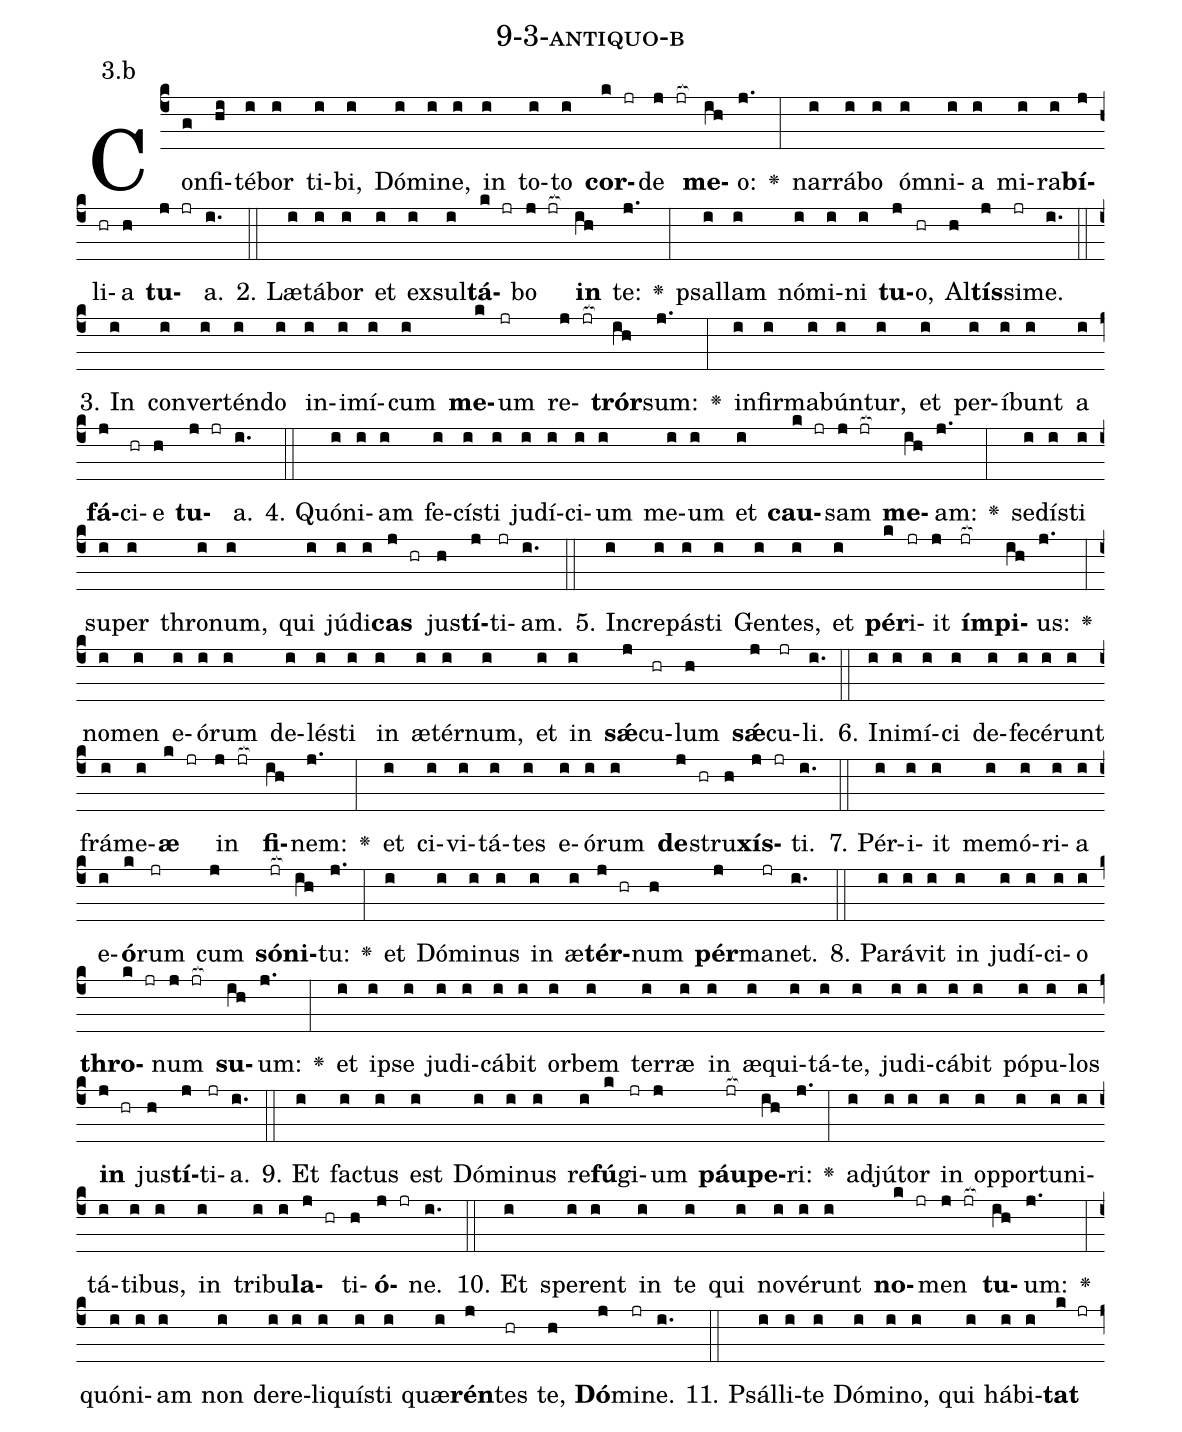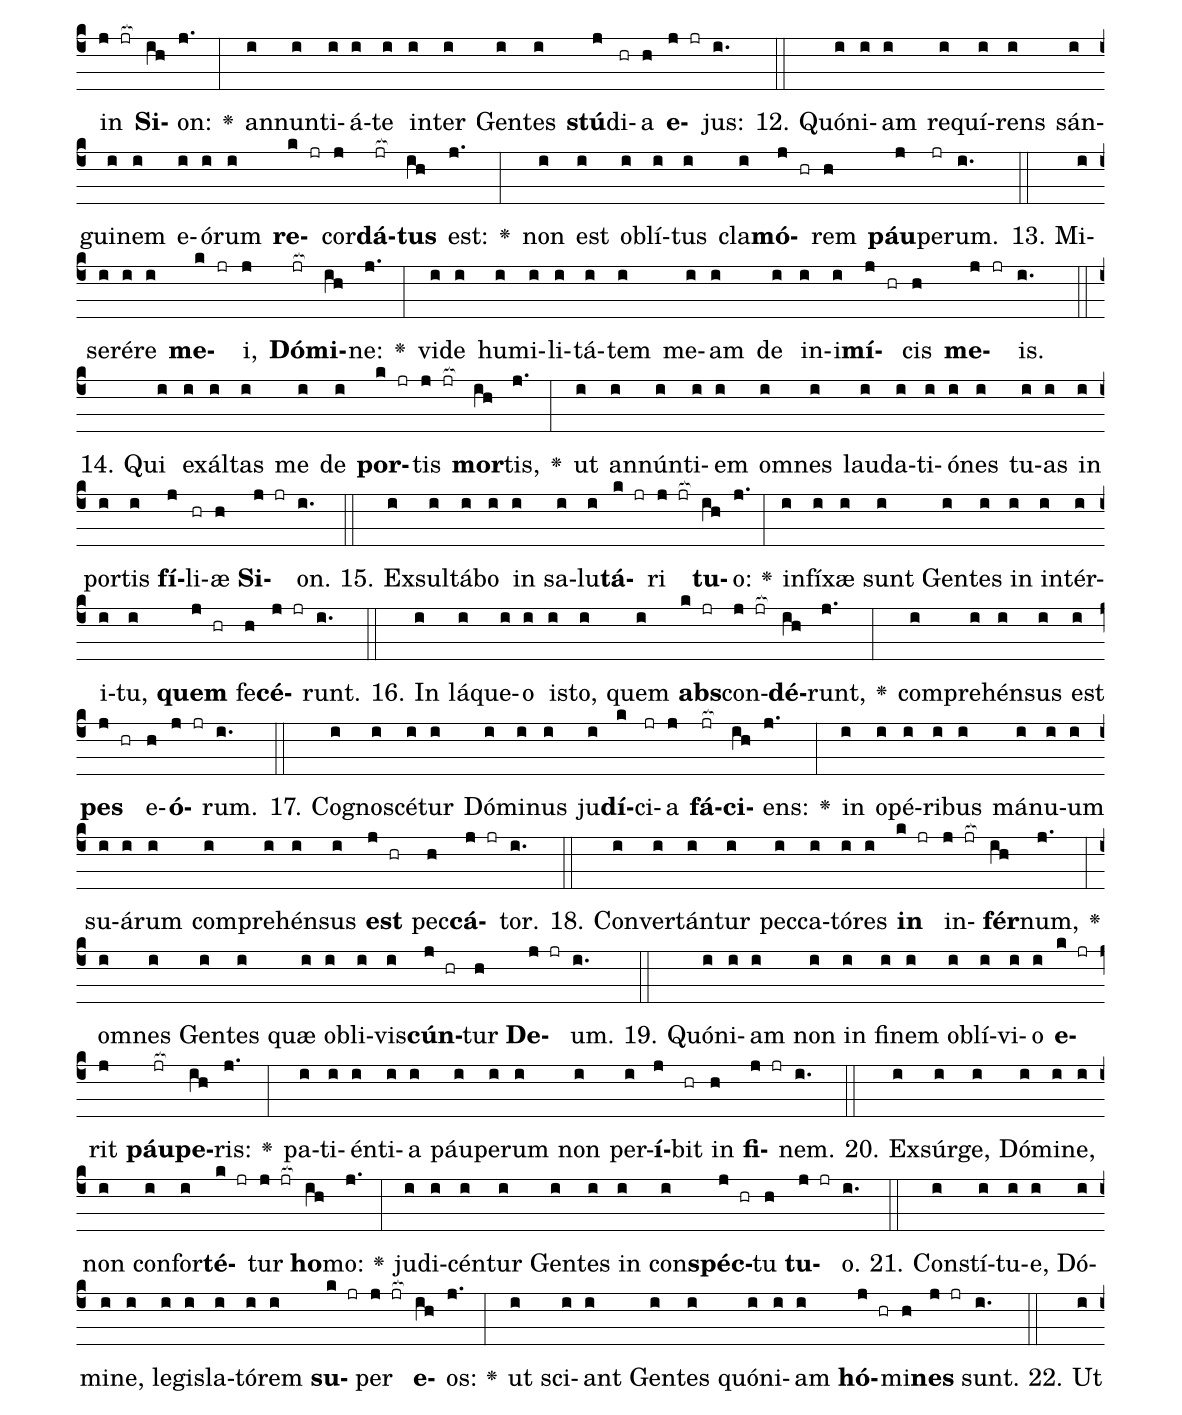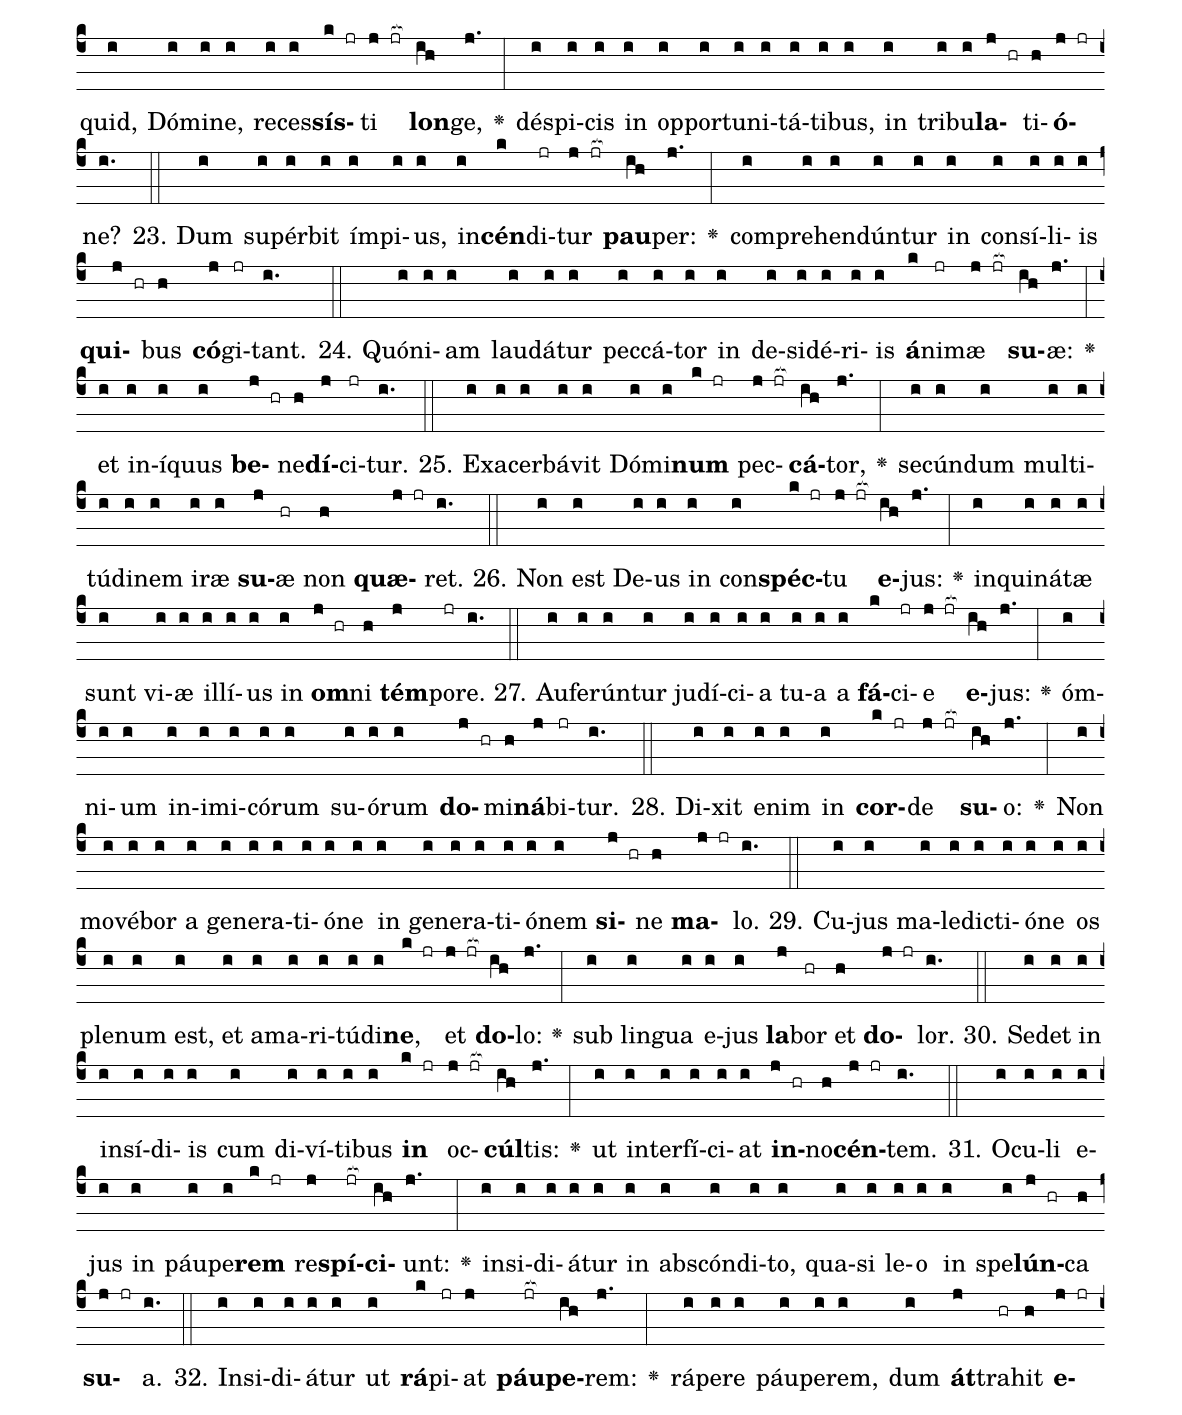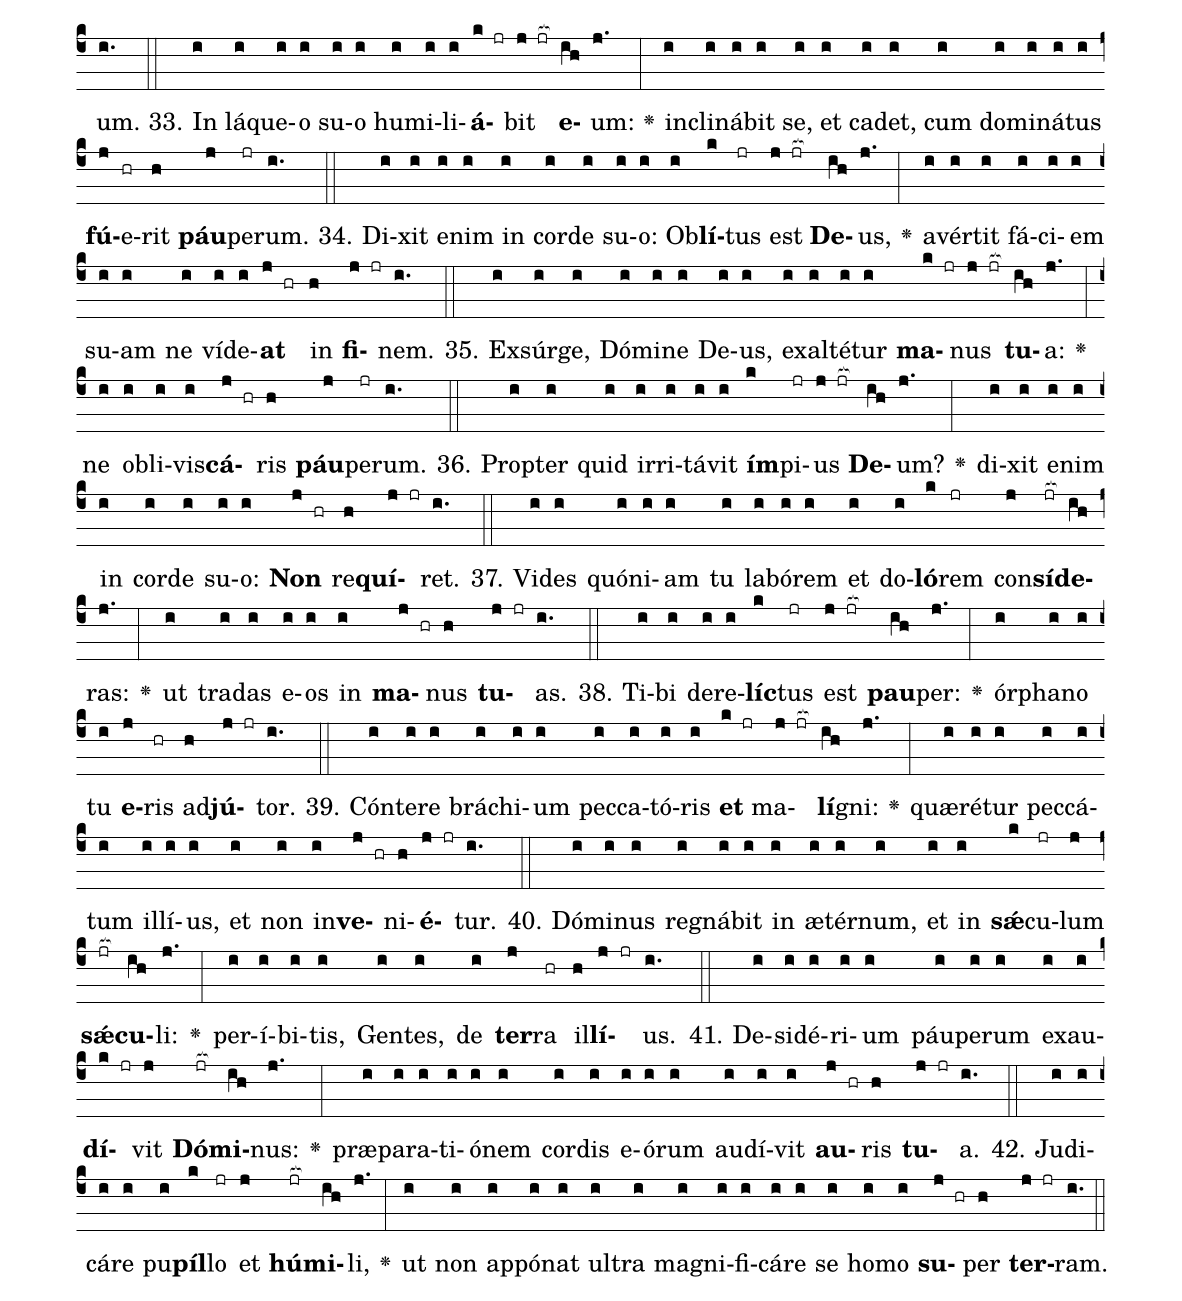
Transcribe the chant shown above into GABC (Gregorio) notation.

name: 9-3-antiquo-b;
annotation: 3.b;
%%
(c4)Con(g)fi(hi)té(i)bor(i) ti(i)bi,(i) Dó(i)mi(i)ne,(i) in(i) to(i)to(i) <b>cor</b>(k jr)de(j jr[ocb:1{]) <b>me</b>(ih[ocb:0}])o:(j.) <v>\greheightstar</v>(:) nar(i)rá(i)bo(i) óm(i)ni(i)a(i) mi(i)ra(i)<b>bí</b>(j)li(hr)a(h) <b>tu</b>(j jr)a.(i.) (::)
2. Læ(i)tá(i)bor(i) et(i) ex(i)sul(i)<b>tá</b>(k jr)bo(j jr[ocb:1{]) <b>in</b>(ih[ocb:0}]) te:(j.) <v>\greheightstar</v>(:) psal(i)lam(i) nó(i)mi(i)ni(i) <b>tu</b>(j)o,(hr) Al(h)<b>tís</b>(j)si(jr)me.(i.) (::)
3. In(i) con(i)ver(i)tén(i)do(i) in(i)i(i)mí(i)cum(i) <b>me</b>(k)um(jr) re(j jr[ocb:1{])<b>trór</b>(ih[ocb:0}])sum:(j.) <v>\greheightstar</v>(:) in(i)fir(i)ma(i)bún(i)tur,(i) et(i) per(i)í(i)bunt(i) a(i) <b>fá</b>(j)ci(hr)e(h) <b>tu</b>(j jr)a.(i.) (::)
4. Quón(i)i(i)am(i) fe(i)cís(i)ti(i) ju(i)dí(i)ci(i)um(i) me(i)um(i) et(i) <b>cau</b>(k jr)sam(j jr[ocb:1{]) <b>me</b>(ih[ocb:0}])am:(j.) <v>\greheightstar</v>(:) se(i)dís(i)ti(i) su(i)per(i) thro(i)num,(i) qui(i) jú(i)di(i)<b>cas</b>(j hr) jus(h)<b>tí</b>(j)ti(jr)am.(i.) (::)
5. In(i)cre(i)pás(i)ti(i) Gen(i)tes,(i) et(i) <b>pér</b>(k)i(jr)it(j) <b>ím</b>(jr[ocb:1{])<b>pi</b>(ih[ocb:0}])us:(j.) <v>\greheightstar</v>(:) no(i)men(i) e(i)ó(i)rum(i) de(i)lés(i)ti(i) in(i) æ(i)tér(i)num,(i) et(i) in(i) <b>sǽ</b>(j)cu(hr)lum(h) <b>sǽ</b>(j)cu(jr)li.(i.) (::)
6. In(i)i(i)mí(i)ci(i) de(i)fe(i)cé(i)runt(i) frá(i)me(i)<b>æ</b>(k jr) in(j jr[ocb:1{]) <b>fi</b>(ih[ocb:0}])nem:(j.) <v>\greheightstar</v>(:) et(i) ci(i)vi(i)tá(i)tes(i) e(i)ó(i)rum(i) <b>de</b>(j hr)stru(h)<b>xís</b>(j jr)ti.(i.) (::)
7. Pér(i)i(i)it(i) me(i)mó(i)ri(i)a(i) e(i)<b>ó</b>(k)rum(jr) cum(j) <b>só</b>(jr[ocb:1{])<b>ni</b>(ih[ocb:0}])tu:(j.) <v>\greheightstar</v>(:) et(i) Dó(i)mi(i)nus(i) in(i) æ(i)<b>tér</b>(j hr)num(h) <b>pér</b>(j)ma(jr)net.(i.) (::)
8. Pa(i)rá(i)vit(i) in(i) ju(i)dí(i)ci(i)o(i) <b>thro</b>(k jr)num(j jr[ocb:1{]) <b>su</b>(ih[ocb:0}])um:(j.) <v>\greheightstar</v>(:) et(i) ip(i)se(i) ju(i)di(i)cá(i)bit(i) or(i)bem(i) ter(i)ræ(i) in(i) æ(i)qui(i)tá(i)te,(i) ju(i)di(i)cá(i)bit(i) pó(i)pu(i)los(i) <b>in</b>(j hr) jus(h)<b>tí</b>(j)ti(jr)a.(i.) (::)
9. Et(i) fac(i)tus(i) est(i) Dó(i)mi(i)nus(i) re(i)<b>fú</b>(k)gi(jr)um(j) <b>páu</b>(jr[ocb:1{])<b>pe</b>(ih[ocb:0}])ri:(j.) <v>\greheightstar</v>(:) ad(i)jú(i)tor(i) in(i) op(i)por(i)tu(i)ni(i)tá(i)ti(i)bus,(i) in(i) tri(i)bu(i)<b>la</b>(j hr)ti(h)<b>ó</b>(j jr)ne.(i.) (::)
10. Et(i) spe(i)rent(i) in(i) te(i) qui(i) no(i)vé(i)runt(i) <b>no</b>(k jr)men(j jr[ocb:1{]) <b>tu</b>(ih[ocb:0}])um:(j.) <v>\greheightstar</v>(:) quón(i)i(i)am(i) non(i) de(i)re(i)li(i)quís(i)ti(i) quæ(i)<b>rén</b>(j)tes(hr) te,(h) <b>Dó</b>(j)mi(jr)ne.(i.) (::)
11. Psál(i)li(i)te(i) Dó(i)mi(i)no,(i) qui(i) há(i)bi(i)<b>tat</b>(k jr) in(j jr[ocb:1{]) <b>Si</b>(ih[ocb:0}])on:(j.) <v>\greheightstar</v>(:) an(i)nun(i)ti(i)á(i)te(i) in(i)ter(i) Gen(i)tes(i) <b>stú</b>(j)di(hr)a(h) <b>e</b>(j jr)jus:(i.) (::)
12. Quón(i)i(i)am(i) re(i)quí(i)rens(i) sán(i)gui(i)nem(i) e(i)ó(i)rum(i) <b>re</b>(k jr)cor(j)<b>dá</b>(jr[ocb:1{])<b>tus</b>(ih[ocb:0}]) est:(j.) <v>\greheightstar</v>(:) non(i) est(i) ob(i)lí(i)tus(i) cla(i)<b>mó</b>(j hr)rem(h) <b>páu</b>(j)pe(jr)rum.(i.) (::)
13. Mi(i)se(i)ré(i)re(i) <b>me</b>(k jr)i,(j) <b>Dó</b>(jr[ocb:1{])<b>mi</b>(ih[ocb:0}])ne:(j.) <v>\greheightstar</v>(:) vi(i)de(i) hu(i)mi(i)li(i)tá(i)tem(i) me(i)am(i) de(i) in(i)i(i)<b>mí</b>(j hr)cis(h) <b>me</b>(j jr)is.(i.) (::)
14. Qui(i) ex(i)ál(i)tas(i) me(i) de(i) <b>por</b>(k jr)tis(j jr[ocb:1{]) <b>mor</b>(ih[ocb:0}])tis,(j.) <v>\greheightstar</v>(:) ut(i) an(i)nún(i)ti(i)em(i) om(i)nes(i) lau(i)da(i)ti(i)ó(i)nes(i) tu(i)as(i) in(i) por(i)tis(i) <b>fí</b>(j)li(hr)æ(h) <b>Si</b>(j jr)on.(i.) (::)
15. Ex(i)sul(i)tá(i)bo(i) in(i) sa(i)lu(i)<b>tá</b>(k jr)ri(j jr[ocb:1{]) <b>tu</b>(ih[ocb:0}])o:(j.) <v>\greheightstar</v>(:) in(i)fí(i)xæ(i) sunt(i) Gen(i)tes(i) in(i) in(i)tér(i)i(i)tu,(i) <b>quem</b>(j hr) fe(h)<b>cé</b>(j jr)runt.(i.) (::)
16. In(i) lá(i)que(i)o(i) is(i)to,(i) quem(i) <b>abs</b>(k jr)con(j jr[ocb:1{])<b>dé</b>(ih[ocb:0}])runt,(j.) <v>\greheightstar</v>(:) com(i)pre(i)hén(i)sus(i) est(i) <b>pes</b>(j hr) e(h)<b>ó</b>(j jr)rum.(i.) (::)
17. Co(i)gno(i)scé(i)tur(i) Dó(i)mi(i)nus(i) ju(i)<b>dí</b>(k)ci(jr)a(j) <b>fá</b>(jr[ocb:1{])<b>ci</b>(ih[ocb:0}])ens:(j.) <v>\greheightstar</v>(:) in(i) o(i)pé(i)ri(i)bus(i) má(i)nu(i)um(i) su(i)á(i)rum(i) com(i)pre(i)hén(i)sus(i) <b>est</b>(j hr) pec(h)<b>cá</b>(j jr)tor.(i.) (::)
18. Con(i)ver(i)tán(i)tur(i) pec(i)ca(i)tó(i)res(i) <b>in</b>(k jr) in(j jr[ocb:1{])<b>fér</b>(ih[ocb:0}])num,(j.) <v>\greheightstar</v>(:) om(i)nes(i) Gen(i)tes(i) quæ(i) ob(i)li(i)vis(i)<b>cún</b>(j hr)tur(h) <b>De</b>(j jr)um.(i.) (::)
19. Quón(i)i(i)am(i) non(i) in(i) fi(i)nem(i) ob(i)lí(i)vi(i)o(i) <b>e</b>(k jr)rit(j) <b>páu</b>(jr[ocb:1{])<b>pe</b>(ih[ocb:0}])ris:(j.) <v>\greheightstar</v>(:) pa(i)ti(i)én(i)ti(i)a(i) páu(i)pe(i)rum(i) non(i) per(i)<b>í</b>(j)bit(hr) in(h) <b>fi</b>(j jr)nem.(i.) (::)
20. Ex(i)súr(i)ge,(i) Dó(i)mi(i)ne,(i) non(i) con(i)for(i)<b>té</b>(k jr)tur(j jr[ocb:1{]) <b>ho</b>(ih[ocb:0}])mo:(j.) <v>\greheightstar</v>(:) ju(i)di(i)cén(i)tur(i) Gen(i)tes(i) in(i) con(i)<b>spéc</b>(j hr)tu(h) <b>tu</b>(j jr)o.(i.) (::)
21. Con(i)stí(i)tu(i)e,(i) Dó(i)mi(i)ne,(i) le(i)gis(i)la(i)tó(i)rem(i) <b>su</b>(k jr)per(j jr[ocb:1{]) <b>e</b>(ih[ocb:0}])os:(j.) <v>\greheightstar</v>(:) ut(i) sci(i)ant(i) Gen(i)tes(i) quón(i)i(i)am(i) <b>hó</b>(j hr)mi(h)<b>nes</b>(j jr) sunt.(i.) (::)
22. Ut(i) quid,(i) Dó(i)mi(i)ne,(i) re(i)ces(i)<b>sís</b>(k jr)ti(j jr[ocb:1{]) <b>lon</b>(ih[ocb:0}])ge,(j.) <v>\greheightstar</v>(:) dé(i)spi(i)cis(i) in(i) op(i)por(i)tu(i)ni(i)tá(i)ti(i)bus,(i) in(i) tri(i)bu(i)<b>la</b>(j hr)ti(h)<b>ó</b>(j jr)ne?(i.) (::)
23. Dum(i) su(i)pér(i)bit(i) ím(i)pi(i)us,(i) in(i)<b>cén</b>(k)di(jr)tur(j jr[ocb:1{]) <b>pau</b>(ih[ocb:0}])per:(j.) <v>\greheightstar</v>(:) com(i)pre(i)hen(i)dún(i)tur(i) in(i) con(i)sí(i)li(i)is(i) <b>qui</b>(j hr)bus(h) <b>có</b>(j)gi(jr)tant.(i.) (::)
24. Quón(i)i(i)am(i) lau(i)dá(i)tur(i) pec(i)cá(i)tor(i) in(i) de(i)si(i)dé(i)ri(i)is(i) <b>á</b>(k)ni(jr)mæ(j jr[ocb:1{]) <b>su</b>(ih[ocb:0}])æ:(j.) <v>\greheightstar</v>(:) et(i) in(i)í(i)quus(i) <b>be</b>(j hr)ne(h)<b>dí</b>(j)ci(jr)tur.(i.) (::)
25. Ex(i)a(i)cer(i)bá(i)vit(i) Dó(i)mi(i)<b>num</b>(k jr) pec(j jr[ocb:1{])<b>cá</b>(ih[ocb:0}])tor,(j.) <v>\greheightstar</v>(:) se(i)cún(i)dum(i) mul(i)ti(i)tú(i)di(i)nem(i) i(i)ræ(i) <b>su</b>(j)æ(hr) non(h) <b>quæ</b>(j jr)ret.(i.) (::)
26. Non(i) est(i) De(i)us(i) in(i) con(i)<b>spéc</b>(k jr)tu(j jr[ocb:1{]) <b>e</b>(ih[ocb:0}])jus:(j.) <v>\greheightstar</v>(:) in(i)qui(i)ná(i)tæ(i) sunt(i) vi(i)æ(i) il(i)lí(i)us(i) in(i) <b>om</b>(j hr)ni(h) <b>tém</b>(j)po(jr)re.(i.) (::)
27. Au(i)fe(i)rún(i)tur(i) ju(i)dí(i)ci(i)a(i) tu(i)a(i) a(i) <b>fá</b>(k)ci(jr)e(j jr[ocb:1{]) <b>e</b>(ih[ocb:0}])jus:(j.) <v>\greheightstar</v>(:) óm(i)ni(i)um(i) in(i)i(i)mi(i)có(i)rum(i) su(i)ó(i)rum(i) <b>do</b>(j hr)mi(h)<b>ná</b>(j)bi(jr)tur.(i.) (::)
28. Di(i)xit(i) e(i)nim(i) in(i) <b>cor</b>(k jr)de(j jr[ocb:1{]) <b>su</b>(ih[ocb:0}])o:(j.) <v>\greheightstar</v>(:) Non(i) mo(i)vé(i)bor(i) a(i) ge(i)ne(i)ra(i)ti(i)ó(i)ne(i) in(i) ge(i)ne(i)ra(i)ti(i)ó(i)nem(i) <b>si</b>(j hr)ne(h) <b>ma</b>(j jr)lo.(i.) (::)
29. Cu(i)jus(i) ma(i)le(i)dic(i)ti(i)ó(i)ne(i) os(i) ple(i)num(i) est,(i) et(i) a(i)ma(i)ri(i)tú(i)di(i)<b>ne</b>,(k jr) et(j jr[ocb:1{]) <b>do</b>(ih[ocb:0}])lo:(j.) <v>\greheightstar</v>(:) sub(i) lin(i)gua(i) e(i)jus(i) <b>la</b>(j)bor(hr) et(h) <b>do</b>(j jr)lor.(i.) (::)
30. Se(i)det(i) in(i) in(i)sí(i)di(i)is(i) cum(i) di(i)ví(i)ti(i)bus(i) <b>in</b>(k jr) oc(j jr[ocb:1{])<b>cúl</b>(ih[ocb:0}])tis:(j.) <v>\greheightstar</v>(:) ut(i) in(i)ter(i)fí(i)ci(i)at(i) <b>in</b>(j hr)no(h)<b>cén</b>(j jr)tem.(i.) (::)
31. O(i)cu(i)li(i) e(i)jus(i) in(i) páu(i)pe(i)<b>rem</b>(k jr) re(j)<b>spí</b>(jr[ocb:1{])<b>ci</b>(ih[ocb:0}])unt:(j.) <v>\greheightstar</v>(:) in(i)si(i)di(i)á(i)tur(i) in(i) abs(i)cón(i)di(i)to,(i) qua(i)si(i) le(i)o(i) in(i) spe(i)<b>lún</b>(j hr)ca(h) <b>su</b>(j jr)a.(i.) (::)
32. In(i)si(i)di(i)á(i)tur(i) ut(i) <b>rá</b>(k)pi(jr)at(j) <b>páu</b>(jr[ocb:1{])<b>pe</b>(ih[ocb:0}])rem:(j.) <v>\greheightstar</v>(:) rá(i)pe(i)re(i) páu(i)pe(i)rem,(i) dum(i) <b>át</b>(j)tra(hr)hit(h) <b>e</b>(j jr)um.(i.) (::)
33. In(i) lá(i)que(i)o(i) su(i)o(i) hu(i)mi(i)li(i)<b>á</b>(k jr)bit(j jr[ocb:1{]) <b>e</b>(ih[ocb:0}])um:(j.) <v>\greheightstar</v>(:) in(i)cli(i)ná(i)bit(i) se,(i) et(i) ca(i)det,(i) cum(i) do(i)mi(i)ná(i)tus(i) <b>fú</b>(j)e(hr)rit(h) <b>páu</b>(j)pe(jr)rum.(i.) (::)
34. Di(i)xit(i) e(i)nim(i) in(i) cor(i)de(i) su(i)o:(i) Ob(i)<b>lí</b>(k)tus(jr) est(j jr[ocb:1{]) <b>De</b>(ih[ocb:0}])us,(j.) <v>\greheightstar</v>(:) a(i)vér(i)tit(i) fá(i)ci(i)em(i) su(i)am(i) ne(i) ví(i)de(i)<b>at</b>(j hr) in(h) <b>fi</b>(j jr)nem.(i.) (::)
35. Ex(i)súr(i)ge,(i) Dó(i)mi(i)ne(i) De(i)us,(i) ex(i)al(i)té(i)tur(i) <b>ma</b>(k jr)nus(j jr[ocb:1{]) <b>tu</b>(ih[ocb:0}])a:(j.) <v>\greheightstar</v>(:) ne(i) ob(i)li(i)vis(i)<b>cá</b>(j hr)ris(h) <b>páu</b>(j)pe(jr)rum.(i.) (::)
36. Prop(i)ter(i) quid(i) ir(i)ri(i)tá(i)vit(i) <b>ím</b>(k)pi(jr)us(j jr[ocb:1{]) <b>De</b>(ih[ocb:0}])um?(j.) <v>\greheightstar</v>(:) di(i)xit(i) e(i)nim(i) in(i) cor(i)de(i) su(i)o:(i) <b>Non</b>(j hr) re(h)<b>quí</b>(j jr)ret.(i.) (::)
37. Vi(i)des(i) quón(i)i(i)am(i) tu(i) la(i)bó(i)rem(i) et(i) do(i)<b>ló</b>(k)rem(jr) con(j)<b>sí</b>(jr[ocb:1{])<b>de</b>(ih[ocb:0}])ras:(j.) <v>\greheightstar</v>(:) ut(i) tra(i)das(i) e(i)os(i) in(i) <b>ma</b>(j hr)nus(h) <b>tu</b>(j jr)as.(i.) (::)
38. Ti(i)bi(i) de(i)re(i)<b>líc</b>(k)tus(jr) est(j jr[ocb:1{]) <b>pau</b>(ih[ocb:0}])per:(j.) <v>\greheightstar</v>(:) ór(i)pha(i)no(i) tu(i) <b>e</b>(j)ris(hr) ad(h)<b>jú</b>(j jr)tor.(i.) (::)
39. Cón(i)te(i)re(i) brá(i)chi(i)um(i) pec(i)ca(i)tó(i)ris(i) <b>et</b>(k jr) ma(j jr[ocb:1{])<b>lí</b>(ih[ocb:0}])gni:(j.) <v>\greheightstar</v>(:) quæ(i)ré(i)tur(i) pec(i)cá(i)tum(i) il(i)lí(i)us,(i) et(i) non(i) in(i)<b>ve</b>(j hr)ni(h)<b>é</b>(j jr)tur.(i.) (::)
40. Dó(i)mi(i)nus(i) re(i)gná(i)bit(i) in(i) æ(i)tér(i)num,(i) et(i) in(i) <b>sǽ</b>(k)cu(jr)lum(j) <b>sǽ</b>(jr[ocb:1{])<b>cu</b>(ih[ocb:0}])li:(j.) <v>\greheightstar</v>(:) per(i)í(i)bi(i)tis,(i) Gen(i)tes,(i) de(i) <b>ter</b>(j)ra(hr) il(h)<b>lí</b>(j jr)us.(i.) (::)
41. De(i)si(i)dé(i)ri(i)um(i) páu(i)pe(i)rum(i) ex(i)au(i)<b>dí</b>(k jr)vit(j) <b>Dó</b>(jr[ocb:1{])<b>mi</b>(ih[ocb:0}])nus:(j.) <v>\greheightstar</v>(:) præ(i)pa(i)ra(i)ti(i)ó(i)nem(i) cor(i)dis(i) e(i)ó(i)rum(i) au(i)dí(i)vit(i) <b>au</b>(j hr)ris(h) <b>tu</b>(j jr)a.(i.) (::)
42. Ju(i)di(i)cá(i)re(i) pu(i)<b>píl</b>(k)lo(jr) et(j) <b>hú</b>(jr[ocb:1{])<b>mi</b>(ih[ocb:0}])li,(j.) <v>\greheightstar</v>(:) ut(i) non(i) ap(i)pó(i)nat(i) ul(i)tra(i) ma(i)gni(i)fi(i)cá(i)re(i) se(i) ho(i)mo(i) <b>su</b>(j hr)per(h) <b>ter</b>(j jr)ram.(i.) (::)
